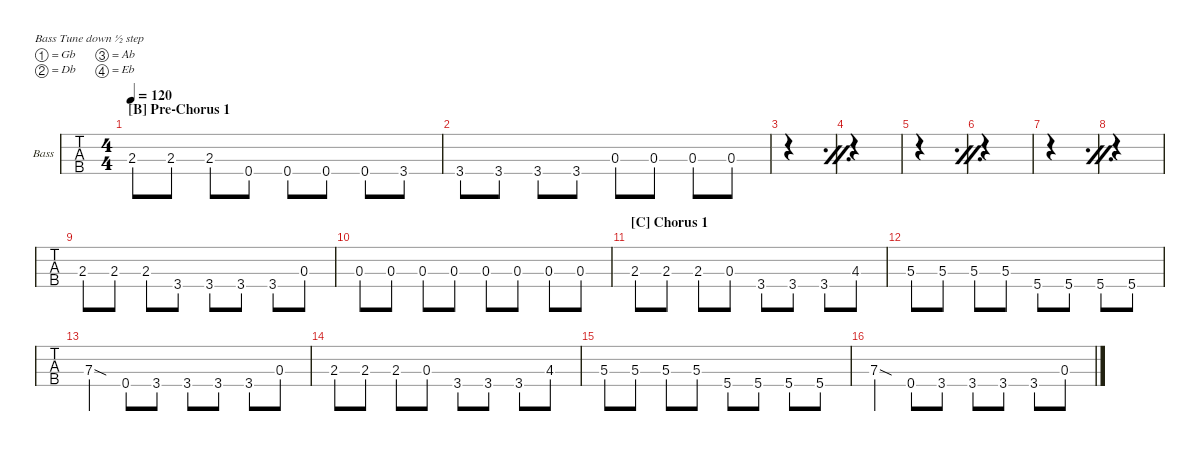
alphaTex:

\hideDynamics
\bracketExtendMode nobrackets
\firstSystemTrackNameOrientation horizontal
\otherSystemsTrackNameOrientation horizontal
\track ("Bass" "Bass") {instrument electricbassfinger}
\staff {tabs}
\tuning (Gb2 Db2 Ab1 Eb1)
\ts (4 4)
\section ("B" "Pre-Chorus 1")
\tempo 120
\clef f4
\ks bminor
2.3.8{dy f} 2.3.8 2.3.8 0.4.8 0.4.8 0.4.8 0.4.8 3.4.8 |
3.4.8 3.4.8 3.4.8 3.4.8 0.3.8 0.3.8 0.3.8 0.3.8 |
\simile firstofdouble
|
\simile secondofdouble
|
\simile firstofdouble
|
\simile secondofdouble
|
\simile firstofdouble
|
\simile secondofdouble
|
\simile none
2.3.8 2.3.8 2.3.8 3.4.8 3.4.8 3.4.8 3.4.8 0.3.8 |
0.3.8 0.3.8 0.3.8 0.3.8 0.3.8 0.3.8 0.3.8 0.3.8 |
\section ("C" "Chorus 1")
2.3.8 2.3.8 2.3.8 0.3.8 3.4.8 3.4.8 3.4.8 4.3.8 |
5.3.8 5.3.8 5.3.8 5.3.8 5.4.8 5.4.8 5.4.8 5.4.8 |
7.3{sod}.4 0.4.8 3.4.8 3.4.8 3.4.8 3.4.8 0.3.8 |
2.3.8 2.3.8 2.3.8 0.3.8 3.4.8 3.4.8 3.4.8 4.3.8 |
5.3.8 5.3.8 5.3.8 5.3.8 5.4.8 5.4.8 5.4.8 5.4.8 |
7.3{sod}.4 0.4.8 3.4.8 3.4.8 3.4.8 3.4.8 0.3.8
